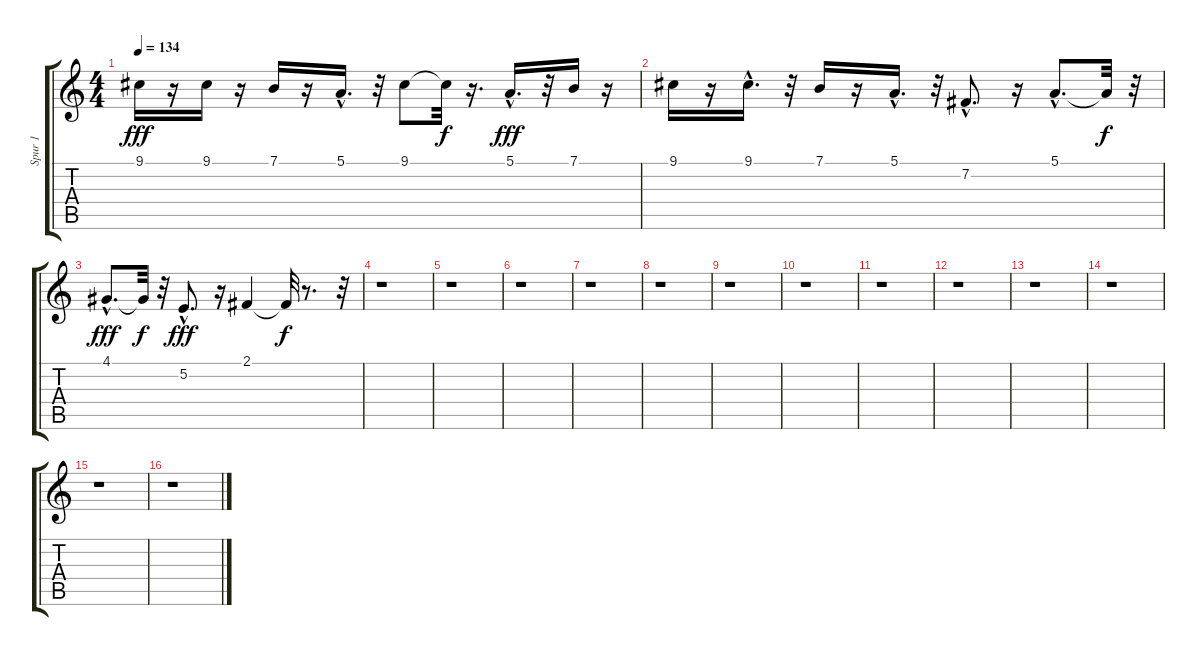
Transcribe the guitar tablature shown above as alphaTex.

\track ("Spur 1" "Spur 1") {instrument brightacousticpiano}
\staff {score tabs}
\tuning (E4 B3 G3 D3 A2 E2) {hide}
\ts (4 4)
\tempo 134
\clef g2
\ks c
9.1.16{dy fff} r.16 9.1.16 r.16 7.1.16 r.16 5.1{hac}.16{d} r.32 9.1.8 9.1{t}.32{dy f} r.16{d} 5.1{hac}.16{d dy fff} r.32 7.1.16 r.16 |
9.1.16 r.16 9.1{hac}.16{d} r.32 7.1.16 r.16 5.1{hac}.16{d} r.32 7.2{hac}.8{d} r.16 5.1{hac}.8{d} 5.1{t}.32{dy f} r.32 |
4.1{hac}.8{d dy fff} 4.1{t}.32{dy f} r.32 5.2{hac}.8{d dy fff} r.16 2.1.4 2.1{t}.32{dy f} r.8{d} r.32 |
r.1 |
r.1 |
r.1 |
r.1 |
r.1 |
r.1 |
r.1 |
r.1 |
r.1 |
r.1 |
r.1 |
r.1 |
r.1
